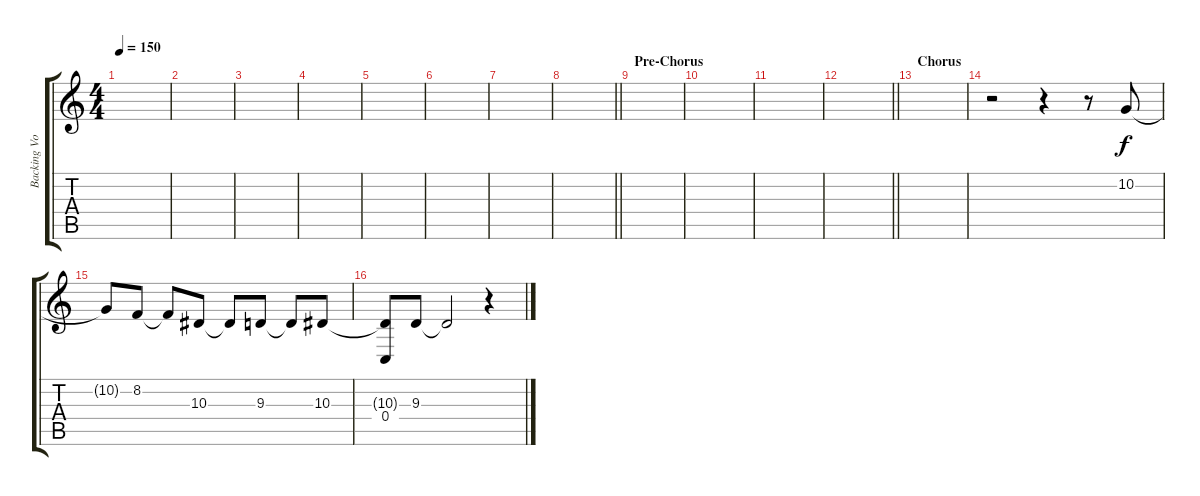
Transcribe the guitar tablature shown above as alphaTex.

\track ("Backing Vocals" "Backing Vo") {instrument altosax}
\staff {score tabs}
\tuning (D4 A3 F3 C3 G2 D2) {hide}
\ts (4 4)
\tempo 150
\clef g2
\ks c
|
|
|
|
|
|
|
\barLineRight lightlight
|
\section ("" "Pre-Chorus")
|
|
|
\barLineRight lightlight
|
\section ("" "Chorus")
|
r.2 r.4 r.8 10.2.8 |
10.2{t}.8 8.2.8 8.2{t}.8 10.3.8 10.3{t}.8 9.3.8 9.3{t}.8 10.3.8 |
(10.3{t} 0.4).8 9.3.8 9.3{t}.2 r.4
